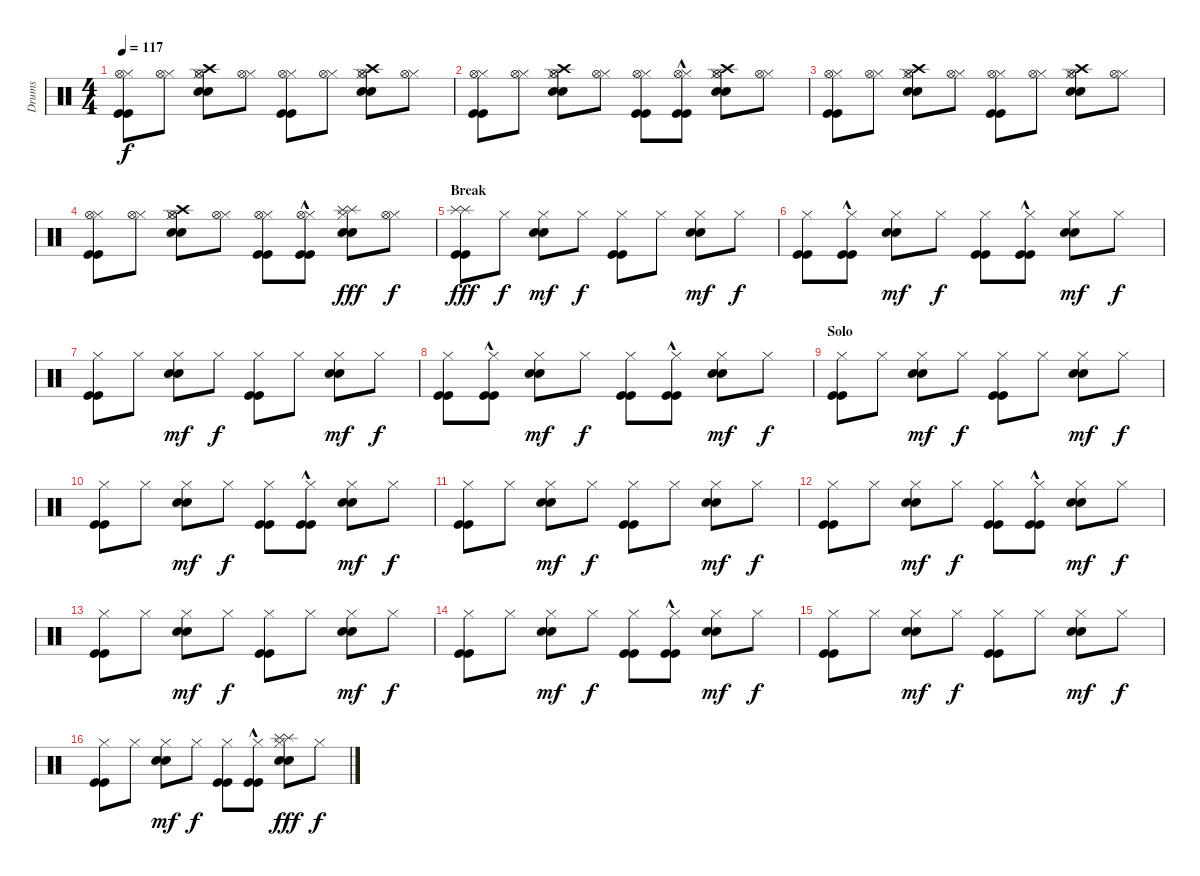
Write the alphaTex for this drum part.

\track ("Drums" "Drums") {instrument percussion}
\staff {score}
\articulation defaults
\ts (4 4)
\tempo 117
\clef neutral
\ks c
("Kick (hit)" "Kick (hit)" "Hi-Hat (closed)" "Hi-Hat (open)").8{dy f} ("Hi-Hat (closed)" "Hi-Hat (open)").8 ("Snare (hit) 2" "Snare (hit) 2" "Hi-Hat (closed)" "Hi-Hat (open)" "Crash high (hit)").8 ("Hi-Hat (closed)" "Hi-Hat (open)").8 ("Kick (hit)" "Kick (hit)" "Hi-Hat (closed)" "Hi-Hat (open)").8 ("Hi-Hat (closed)" "Hi-Hat (open)").8 ("Snare (hit) 2" "Snare (hit) 2" "Hi-Hat (closed)" "Hi-Hat (open)" "Crash high (hit)").8 ("Hi-Hat (closed)" "Hi-Hat (open)").8 |
("Kick (hit)" "Kick (hit)" "Hi-Hat (closed)" "Hi-Hat (open)").8 ("Hi-Hat (closed)" "Hi-Hat (open)").8 ("Snare (hit) 2" "Snare (hit) 2" "Hi-Hat (closed)" "Hi-Hat (open)" "Crash high (hit)").8 ("Hi-Hat (closed)" "Hi-Hat (open)").8 ("Kick (hit)" "Kick (hit)" "Hi-Hat (closed)" "Hi-Hat (open)").8 ("Kick (hit)"{hac} "Kick (hit)"{hac} "Hi-Hat (closed)" "Hi-Hat (open)").8 ("Snare (hit) 2" "Snare (hit) 2" "Hi-Hat (closed)" "Hi-Hat (open)" "Crash high (hit)").8 ("Hi-Hat (closed)" "Hi-Hat (open)").8 |
("Kick (hit)" "Kick (hit)" "Hi-Hat (closed)" "Hi-Hat (open)").8 ("Hi-Hat (closed)" "Hi-Hat (open)").8 ("Snare (hit) 2" "Snare (hit) 2" "Hi-Hat (closed)" "Hi-Hat (open)" "Crash high (hit)").8 ("Hi-Hat (closed)" "Hi-Hat (open)").8 ("Kick (hit)" "Kick (hit)" "Hi-Hat (closed)" "Hi-Hat (open)").8 ("Hi-Hat (closed)" "Hi-Hat (open)").8 ("Snare (hit) 2" "Snare (hit) 2" "Hi-Hat (closed)" "Hi-Hat (open)" "Crash high (hit)").8 ("Hi-Hat (closed)" "Hi-Hat (open)").8 |
("Kick (hit)" "Kick (hit)" "Hi-Hat (closed)" "Hi-Hat (open)").8 ("Hi-Hat (closed)" "Hi-Hat (open)").8 ("Snare (hit) 2" "Snare (hit) 2" "Hi-Hat (closed)" "Hi-Hat (open)" "Crash high (hit)").8 ("Hi-Hat (closed)" "Hi-Hat (open)").8 ("Kick (hit)" "Kick (hit)" "Hi-Hat (closed)" "Hi-Hat (open)").8 ("Kick (hit)"{hac} "Kick (hit)"{hac} "Hi-Hat (closed)" "Hi-Hat (open)").8 ("Snare (hit) 2" "Snare (hit) 2" "Hi-Hat (closed)" "Splash (hit)" "Splash (hit)").8{dy fff} ("Hi-Hat (closed)" "Hi-Hat (open)").8{dy f} |
\section ("" "Break")
("Kick (hit)" "Kick (hit)" "Splash (hit)" "Splash (hit)").8{dy fff} "Hi-Hat (closed)".8{dy f} ("Snare (hit) 2" "Snare (hit) 2" "Hi-Hat (closed)").8{dy mf} "Hi-Hat (closed)".8{dy f} ("Kick (hit)" "Kick (hit)" "Hi-Hat (closed)").8 "Hi-Hat (closed)".8 ("Snare (hit) 2" "Snare (hit) 2" "Hi-Hat (closed)").8{dy mf} "Hi-Hat (closed)".8{dy f} |
("Kick (hit)" "Kick (hit)" "Hi-Hat (closed)").8 ("Kick (hit)"{hac} "Kick (hit)"{hac} "Hi-Hat (closed)").8 ("Snare (hit) 2" "Snare (hit) 2" "Hi-Hat (closed)").8{dy mf} "Hi-Hat (closed)".8{dy f} ("Kick (hit)" "Kick (hit)" "Hi-Hat (closed)").8 ("Kick (hit)"{hac} "Kick (hit)"{hac} "Hi-Hat (closed)").8 ("Snare (hit) 2" "Snare (hit) 2" "Hi-Hat (closed)").8{dy mf} "Hi-Hat (closed)".8{dy f} |
("Kick (hit)" "Kick (hit)" "Hi-Hat (closed)").8 "Hi-Hat (closed)".8 ("Snare (hit) 2" "Snare (hit) 2" "Hi-Hat (closed)").8{dy mf} "Hi-Hat (closed)".8{dy f} ("Kick (hit)" "Kick (hit)" "Hi-Hat (closed)").8 "Hi-Hat (closed)".8 ("Snare (hit) 2" "Snare (hit) 2" "Hi-Hat (closed)").8{dy mf} "Hi-Hat (closed)".8{dy f} |
("Kick (hit)" "Kick (hit)" "Hi-Hat (closed)").8 ("Kick (hit)"{hac} "Kick (hit)"{hac} "Hi-Hat (closed)").8 ("Snare (hit) 2" "Snare (hit) 2" "Hi-Hat (closed)").8{dy mf} "Hi-Hat (closed)".8{dy f} ("Kick (hit)" "Kick (hit)" "Hi-Hat (closed)").8 ("Kick (hit)"{hac} "Kick (hit)"{hac} "Hi-Hat (closed)").8 ("Snare (hit) 2" "Snare (hit) 2" "Hi-Hat (closed)").8{dy mf} "Hi-Hat (closed)".8{dy f} |
\section ("" "Solo")
("Kick (hit)" "Kick (hit)" "Hi-Hat (closed)").8 "Hi-Hat (closed)".8 ("Snare (hit) 2" "Snare (hit) 2" "Hi-Hat (closed)").8{dy mf} "Hi-Hat (closed)".8{dy f} ("Kick (hit)" "Kick (hit)" "Hi-Hat (closed)").8 "Hi-Hat (closed)".8 ("Snare (hit) 2" "Snare (hit) 2" "Hi-Hat (closed)").8{dy mf} "Hi-Hat (closed)".8{dy f} |
("Kick (hit)" "Kick (hit)" "Hi-Hat (closed)").8 "Hi-Hat (closed)".8 ("Snare (hit) 2" "Snare (hit) 2" "Hi-Hat (closed)").8{dy mf} "Hi-Hat (closed)".8{dy f} ("Kick (hit)" "Kick (hit)" "Hi-Hat (closed)").8 ("Kick (hit)"{hac} "Kick (hit)"{hac} "Hi-Hat (closed)").8 ("Snare (hit) 2" "Snare (hit) 2" "Hi-Hat (closed)").8{dy mf} "Hi-Hat (closed)".8{dy f} |
("Kick (hit)" "Kick (hit)" "Hi-Hat (closed)").8 "Hi-Hat (closed)".8 ("Snare (hit) 2" "Snare (hit) 2" "Hi-Hat (closed)").8{dy mf} "Hi-Hat (closed)".8{dy f} ("Kick (hit)" "Kick (hit)" "Hi-Hat (closed)").8 "Hi-Hat (closed)".8 ("Snare (hit) 2" "Snare (hit) 2" "Hi-Hat (closed)").8{dy mf} "Hi-Hat (closed)".8{dy f} |
("Kick (hit)" "Kick (hit)" "Hi-Hat (closed)").8 "Hi-Hat (closed)".8 ("Snare (hit) 2" "Snare (hit) 2" "Hi-Hat (closed)").8{dy mf} "Hi-Hat (closed)".8{dy f} ("Kick (hit)" "Kick (hit)" "Hi-Hat (closed)").8 ("Kick (hit)"{hac} "Kick (hit)"{hac} "Hi-Hat (closed)").8 ("Snare (hit) 2" "Snare (hit) 2" "Hi-Hat (closed)").8{dy mf} "Hi-Hat (closed)".8{dy f} |
("Kick (hit)" "Kick (hit)" "Hi-Hat (closed)").8 "Hi-Hat (closed)".8 ("Snare (hit) 2" "Snare (hit) 2" "Hi-Hat (closed)").8{dy mf} "Hi-Hat (closed)".8{dy f} ("Kick (hit)" "Kick (hit)" "Hi-Hat (closed)").8 "Hi-Hat (closed)".8 ("Snare (hit) 2" "Snare (hit) 2" "Hi-Hat (closed)").8{dy mf} "Hi-Hat (closed)".8{dy f} |
("Kick (hit)" "Kick (hit)" "Hi-Hat (closed)").8 "Hi-Hat (closed)".8 ("Snare (hit) 2" "Snare (hit) 2" "Hi-Hat (closed)").8{dy mf} "Hi-Hat (closed)".8{dy f} ("Kick (hit)" "Kick (hit)" "Hi-Hat (closed)").8 ("Kick (hit)"{hac} "Kick (hit)"{hac} "Hi-Hat (closed)").8 ("Snare (hit) 2" "Snare (hit) 2" "Hi-Hat (closed)").8{dy mf} "Hi-Hat (closed)".8{dy f} |
("Kick (hit)" "Kick (hit)" "Hi-Hat (closed)").8 "Hi-Hat (closed)".8 ("Snare (hit) 2" "Snare (hit) 2" "Hi-Hat (closed)").8{dy mf} "Hi-Hat (closed)".8{dy f} ("Kick (hit)" "Kick (hit)" "Hi-Hat (closed)").8 "Hi-Hat (closed)".8 ("Snare (hit) 2" "Snare (hit) 2" "Hi-Hat (closed)").8{dy mf} "Hi-Hat (closed)".8{dy f} |
("Kick (hit)" "Kick (hit)" "Hi-Hat (closed)").8 "Hi-Hat (closed)".8 ("Snare (hit) 2" "Snare (hit) 2" "Hi-Hat (closed)").8{dy mf} "Hi-Hat (closed)".8{dy f} ("Kick (hit)" "Kick (hit)" "Hi-Hat (closed)").8 ("Kick (hit)"{hac} "Kick (hit)"{hac} "Hi-Hat (closed)").8 ("Snare (hit) 2" "Snare (hit) 2" "Hi-Hat (closed)" "Splash (hit)" "Splash (hit)").8{dy fff} "Hi-Hat (closed)".8{dy f}
